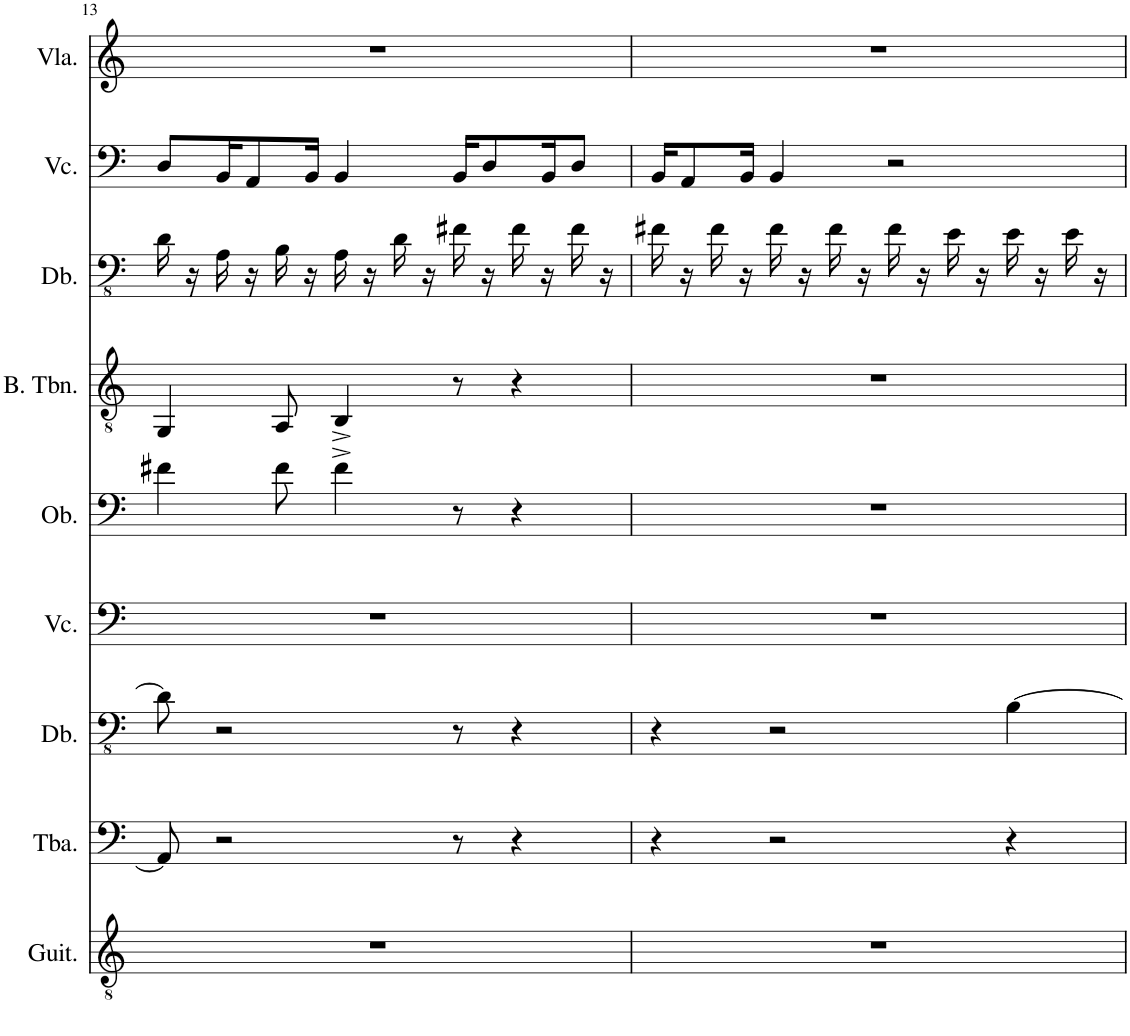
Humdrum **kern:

**kern	**kern	**kern	**kern	**kern	**kern	**kern	**kern	**kern
*part9	*part8	*part7	*part6	*part5	*part4	*part3	*part2	*part1
*staff9	*staff8	*staff7	*staff6	*staff5	*staff4	*staff3	*staff2	*staff1
*I"Classical Guitar	*I"Tuba	*I"Double Bass	*I"Violoncello	*I"Oboe	*I"Bass Trombone	*I"Double Bass	*I"Violoncello	*I"Viola
*I'Guit.	*I'Tba.	*I'Db.	*I'Vc.	*I'Ob.	*I'B. Tbn.	*I'Db.	*I'Vc.	*I'Vla.
!!LO:PB:g=z
*clefGv2	*clefF4	*clefFv4	*clefF4	*clefF4	*clefGv2	*clefFv4	*clefF4	*clefG2
*	*	*Trd7c12	*	*	*	*Trd7c12	*	*
*k[]	*k[]	*k[]	*k[]	*k[]	*k[]	*k[]	*k[]	*k[]
*M4/4	*M4/4	*M4/4	*M4/4	*M4/4	*M4/4	*M4/4	*M4/4	*M4/4
=13	=13	=13	=13	=13	=13	=13	=13	=13
1r	8AA/]	8D\]	1r	4f#X\	4GG/	16D\	8D/L	1r
.	.	.	.	.	.	16r	.	.
.	2r	2r	.	.	.	16AA\	16BB/K	.
.	.	.	.	.	.	16r	8AA/	.
.	.	.	.	8f#\	8AA/	16BB\	.	.
.	.	.	.	.	.	16r	16BB/Jk	.
.	.	.	.	4f#^\	4BB^/	16AA\	4BB/	.
.	.	.	.	.	.	16r	.	.
.	.	.	.	.	.	16D\	.	.
.	.	.	.	.	.	16r	.	.
.	8r	8r	.	8r	8r	16F#X\	16BB/KL	.
.	.	.	.	.	.	16r	8D/	.
.	4r	4r	.	4r	4r	16F#\	.	.
.	.	.	.	.	.	16r	16BB/K	.
.	.	.	.	.	.	16F#\	8D/J	.
.	.	.	.	.	.	16r	.	.
=14	=14	=14	=14	=14	=14	=14	=14	=14
1r	4r	4r	1r	1r	1r	16F#X\	16BB/KL	1r
.	.	.	.	.	.	16r	8AA/	.
.	.	.	.	.	.	16F#\	.	.
.	.	.	.	.	.	16r	16BB/Jk	.
.	2r	2r	.	.	.	16F#\	4BB/	.
.	.	.	.	.	.	16r	.	.
.	.	.	.	.	.	16F#\	.	.
.	.	.	.	.	.	16r	.	.
.	.	.	.	.	.	16F#\	2r	.
.	.	.	.	.	.	16r	.	.
.	.	.	.	.	.	16E\	.	.
.	.	.	.	.	.	16r	.	.
.	4r	[4BB\	.	.	.	16E\	.	.
.	.	.	.	.	.	16r	.	.
.	.	.	.	.	.	16E\	.	.
.	.	.	.	.	.	16r	.	.
=	=	=	=	=	=	=	=	=
*-	*-	*-	*-	*-	*-	*-	*-	*-
